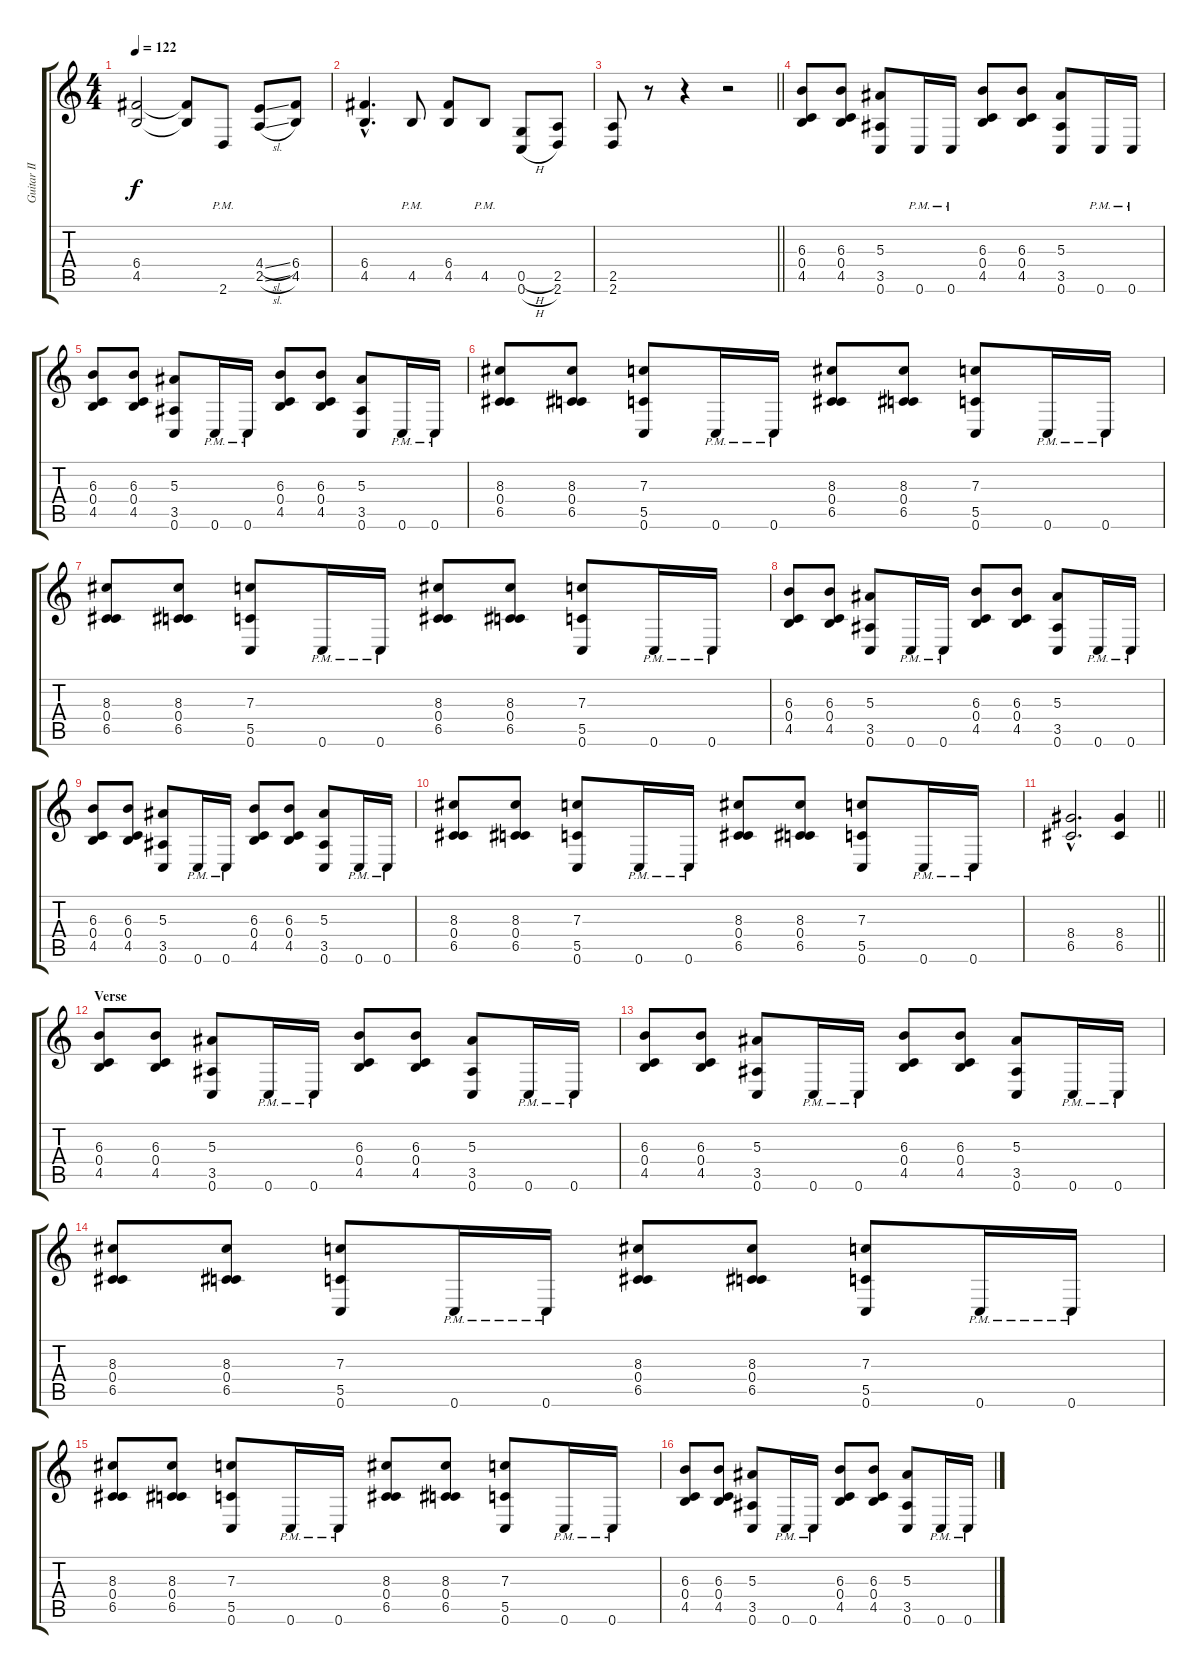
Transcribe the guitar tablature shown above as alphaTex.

\track ("Guitar II" "Guitar II") {instrument distortionguitar}
\staff {score tabs}
\tuning (D4 A3 F3 C3 G2 C2) {hide}
\ts (4 4)
\tempo 122
\clef g2
\ks c
(6.4{t} 4.5{t}).2{dy f} (6.4{t} 4.5{t}).8 2.6{pm}.8 (4.4{sl} 2.5{sl}).8 (6.4 4.5).8 |
(6.4{hac} 4.5{hac}).4{d} 4.5{pm}.8 (6.4 4.5).8 4.5{pm}.8 (0.5{h} 0.6{h}).8 (2.5 2.6).8 |
\barLineRight lightlight
(2.5 2.6).8 r.8 r.4 r.2 |
\section ("" "")
(6.3 0.4 4.5).8 (6.3 0.4 4.5).8 (5.3 3.5 0.6).8 0.6{pm}.16 0.6{pm}.16 (6.3 0.4 4.5).8 (6.3 0.4 4.5).8 (5.3 3.5 0.6).8 0.6{pm}.16 0.6{pm}.16 |
(6.3 0.4 4.5).8 (6.3 0.4 4.5).8 (5.3 3.5 0.6).8 0.6{pm}.16 0.6{pm}.16 (6.3 0.4 4.5).8 (6.3 0.4 4.5).8 (5.3 3.5 0.6).8 0.6{pm}.16 0.6{pm}.16 |
(8.3 0.4 6.5).8 (8.3 0.4 6.5).8 (7.3 5.5 0.6).8 0.6{pm}.16 0.6{pm}.16 (8.3 0.4 6.5).8 (8.3 0.4 6.5).8 (7.3 5.5 0.6).8 0.6{pm}.16 0.6{pm}.16 |
(8.3 0.4 6.5).8 (8.3 0.4 6.5).8 (7.3 5.5 0.6).8 0.6{pm}.16 0.6{pm}.16 (8.3 0.4 6.5).8 (8.3 0.4 6.5).8 (7.3 5.5 0.6).8 0.6{pm}.16 0.6{pm}.16 |
(6.3 0.4 4.5).8 (6.3 0.4 4.5).8 (5.3 3.5 0.6).8 0.6{pm}.16 0.6{pm}.16 (6.3 0.4 4.5).8 (6.3 0.4 4.5).8 (5.3 3.5 0.6).8 0.6{pm}.16 0.6{pm}.16 |
(6.3 0.4 4.5).8 (6.3 0.4 4.5).8 (5.3 3.5 0.6).8 0.6{pm}.16 0.6{pm}.16 (6.3 0.4 4.5).8 (6.3 0.4 4.5).8 (5.3 3.5 0.6).8 0.6{pm}.16 0.6{pm}.16 |
(8.3 0.4 6.5).8 (8.3 0.4 6.5).8 (7.3 5.5 0.6).8 0.6{pm}.16 0.6{pm}.16 (8.3 0.4 6.5).8 (8.3 0.4 6.5).8 (7.3 5.5 0.6).8 0.6{pm}.16 0.6{pm}.16 |
\barLineRight lightlight
(8.4{hac} 6.5{hac}).2{d} (8.4 6.5).4 |
\section ("" "Verse")
(6.3 0.4 4.5).8 (6.3 0.4 4.5).8 (5.3 3.5 0.6).8 0.6{pm}.16 0.6{pm}.16 (6.3 0.4 4.5).8 (6.3 0.4 4.5).8 (5.3 3.5 0.6).8 0.6{pm}.16 0.6{pm}.16 |
(6.3 0.4 4.5).8 (6.3 0.4 4.5).8 (5.3 3.5 0.6).8 0.6{pm}.16 0.6{pm}.16 (6.3 0.4 4.5).8 (6.3 0.4 4.5).8 (5.3 3.5 0.6).8 0.6{pm}.16 0.6{pm}.16 |
(8.3 0.4 6.5).8 (8.3 0.4 6.5).8 (7.3 5.5 0.6).8 0.6{pm}.16 0.6{pm}.16 (8.3 0.4 6.5).8 (8.3 0.4 6.5).8 (7.3 5.5 0.6).8 0.6{pm}.16 0.6{pm}.16 |
(8.3 0.4 6.5).8 (8.3 0.4 6.5).8 (7.3 5.5 0.6).8 0.6{pm}.16 0.6{pm}.16 (8.3 0.4 6.5).8 (8.3 0.4 6.5).8 (7.3 5.5 0.6).8 0.6{pm}.16 0.6{pm}.16 |
(6.3 0.4 4.5).8 (6.3 0.4 4.5).8 (5.3 3.5 0.6).8 0.6{pm}.16 0.6{pm}.16 (6.3 0.4 4.5).8 (6.3 0.4 4.5).8 (5.3 3.5 0.6).8 0.6{pm}.16 0.6{pm}.16
